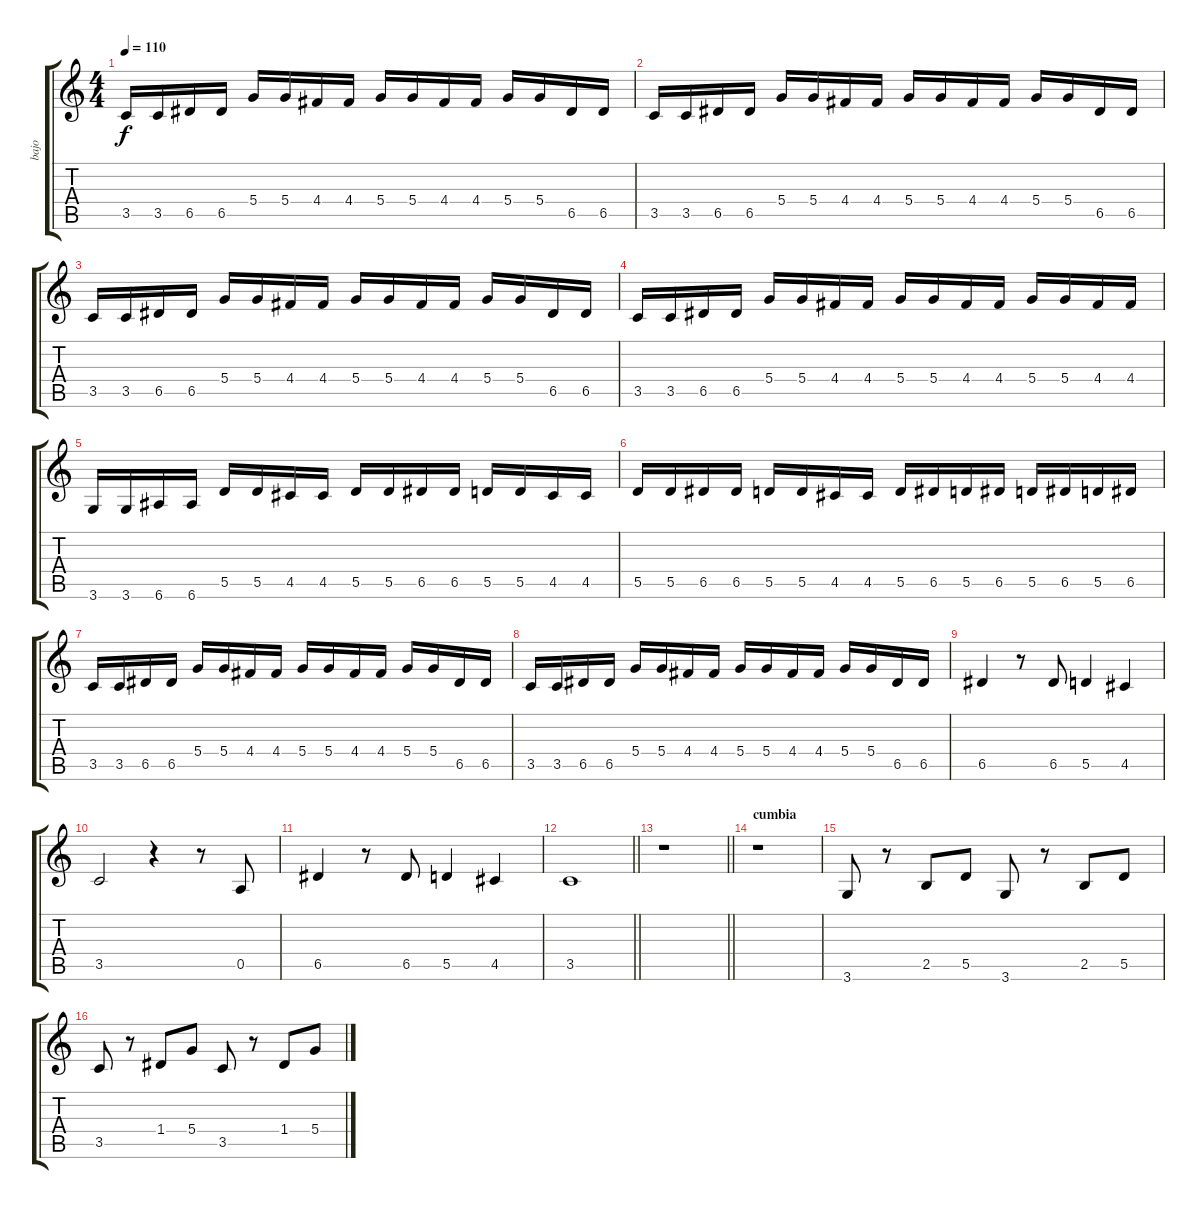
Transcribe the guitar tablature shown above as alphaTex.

\track ("bajo" "bajo") {instrument electricbasspick}
\staff {score tabs}
\tuning (E4 B3 G3 D3 A2 E2) {hide}
\ts (4 4)
\tempo 110
\clef g2
\ks c
3.5.16{dy f} 3.5.16 6.5.16 6.5.16 5.4.16 5.4.16 4.4.16 4.4.16 5.4.16 5.4.16 4.4.16 4.4.16 5.4.16 5.4.16 6.5.16 6.5.16 |
3.5.16 3.5.16 6.5.16 6.5.16 5.4.16 5.4.16 4.4.16 4.4.16 5.4.16 5.4.16 4.4.16 4.4.16 5.4.16 5.4.16 6.5.16 6.5.16 |
3.5.16 3.5.16 6.5.16 6.5.16 5.4.16 5.4.16 4.4.16 4.4.16 5.4.16 5.4.16 4.4.16 4.4.16 5.4.16 5.4.16 6.5.16 6.5.16 |
3.5.16 3.5.16 6.5.16 6.5.16 5.4.16 5.4.16 4.4.16 4.4.16 5.4.16 5.4.16 4.4.16 4.4.16 5.4.16 5.4.16 4.4.16 4.4.16 |
3.6.16 3.6.16 6.6.16 6.6.16 5.5.16 5.5.16 4.5.16 4.5.16 5.5.16 5.5.16 6.5.16 6.5.16 5.5.16 5.5.16 4.5.16 4.5.16 |
5.5.16 5.5.16 6.5.16 6.5.16 5.5.16 5.5.16 4.5.16 4.5.16 5.5.16 6.5.16 5.5.16 6.5.16 5.5.16 6.5.16 5.5.16 6.5.16 |
3.5.16 3.5.16 6.5.16 6.5.16 5.4.16 5.4.16 4.4.16 4.4.16 5.4.16 5.4.16 4.4.16 4.4.16 5.4.16 5.4.16 6.5.16 6.5.16 |
3.5.16 3.5.16 6.5.16 6.5.16 5.4.16 5.4.16 4.4.16 4.4.16 5.4.16 5.4.16 4.4.16 4.4.16 5.4.16 5.4.16 6.5.16 6.5.16 |
6.5.4 r.8 6.5.8 5.5.4 4.5.4 |
3.5.2 r.4 r.8 0.5.8 |
6.5.4 r.8 6.5.8 5.5.4 4.5.4 |
\barLineRight lightlight
3.5.1 |
\barLineRight lightlight
r.1 |
\section ("" "cumbia")
r.1 |
3.6.8 r.8 2.5.8 5.5.8 3.6.8 r.8 2.5.8 5.5.8 |
3.5.8 r.8 1.4.8 5.4.8 3.5.8 r.8 1.4.8 5.4.8
